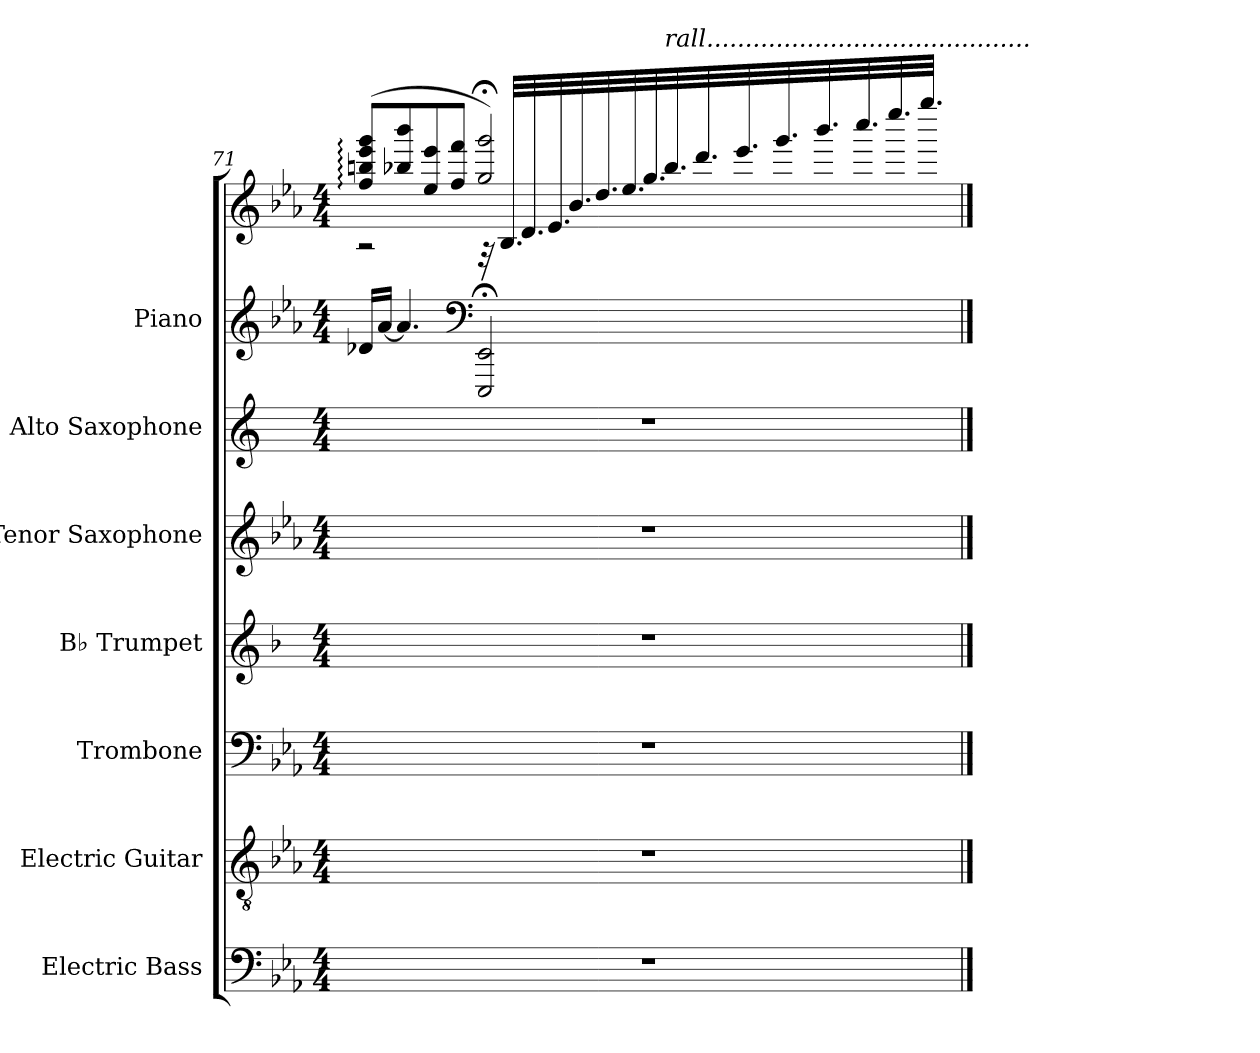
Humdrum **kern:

**kern	**kern	**kern	**kern	**kern	**kern	**kern	**kern
*part7	*part6	*part5	*part4	*part3	*part2	*part1	*part1
*staff8	*staff7	*staff6	*staff5	*staff4	*staff3	*staff2	*staff1
*I"Electric Bass	*I"Electric Guitar	*I"Trombone	*I"B♭ Trumpet	*I"Tenor Saxophone	*I"Alto Saxophone	*I"Piano	*
*I'El. B.	*I'El. Guit.	*I'Tbn.	*I'B♭ Tpt.	*I'T. Sax.	*I'A. Sax.	*I'Pno.	*
!!LO:PB:g=z
*clefF4	*clefGv2	*clefF4	*clefG2	*clefG2	*clefG2	*clefG2	*clefG2
*ITrd7c12	*	*	*ITrd1c2	*ITrd8c14	*ITrd5c9	*	*
*k[b-e-a-]	*k[b-e-a-]	*k[b-e-a-]	*k[b-e-a-]	*k[b-e-a-]	*k[b-e-a-]	*k[b-e-a-]	*k[b-e-a-]
*M4/4	*M4/4	*M4/4	*M4/4	*M4/4	*M4/4	*M4/4	*M4/4
=71	=71	=71	=71	=71	=71	=71	=71
*	*	*	*	*	*	*	*^
1r	1r	1r	1r	1r	1r	16d-X/LL	(8ff/: 8bbn/: 8eee-/: 8ggg/:L	2r
.	.	.	.	.	.	[16a-/JJ	.	.
.	.	.	.	.	.	4.a-/]	8bb-X/ 8bbb-/	.
.	.	.	.	.	.	.	8ee-/ 8eee-/	.
.	.	.	.	.	.	.	8ff/ 8fff/J	.
*	*	*	*	*	*	*clefF4	*	*
.	.	.	.	.	.	2EEE-/;< 2EE-/;<	2gg/;< 2ggg/;<)	32r
*	*	*	*	*	*	*	*	*Xtuplet
.	.	.	.	.	.	.	.	48.B-!/LLL
.	.	.	.	.	.	.	.	48.d!/
.	.	.	.	.	.	.	.	48.e-!/
.	.	.	.	.	.	.	.	48.b-!/
.	.	.	.	.	.	.	.	48.dd!/
.	.	.	.	.	.	.	.	48.ee-!/
.	.	.	.	.	.	.	.	48.gg!/
!	!	!	!	!	!	!	!	!LO:TX:a:i:t=rall..........................................
.	.	.	.	.	.	.	.	48.bb-!/
.	.	.	.	.	.	.	.	48.ddd!/
.	.	.	.	.	.	.	.	48.eee-!/
.	.	.	.	.	.	.	.	48.ggg!/
.	.	.	.	.	.	.	.	48.bbb-!/
.	.	.	.	.	.	.	.	48.cccc!/
.	.	.	.	.	.	.	.	48.eeee-!/
.	.	.	.	.	.	.	.	48.gggg!/JJJ
*	*	*	*	*	*	*	*v	*v
==	==	==	==	==	==	==	==
*-	*-	*-	*-	*-	*-	*-	*-
